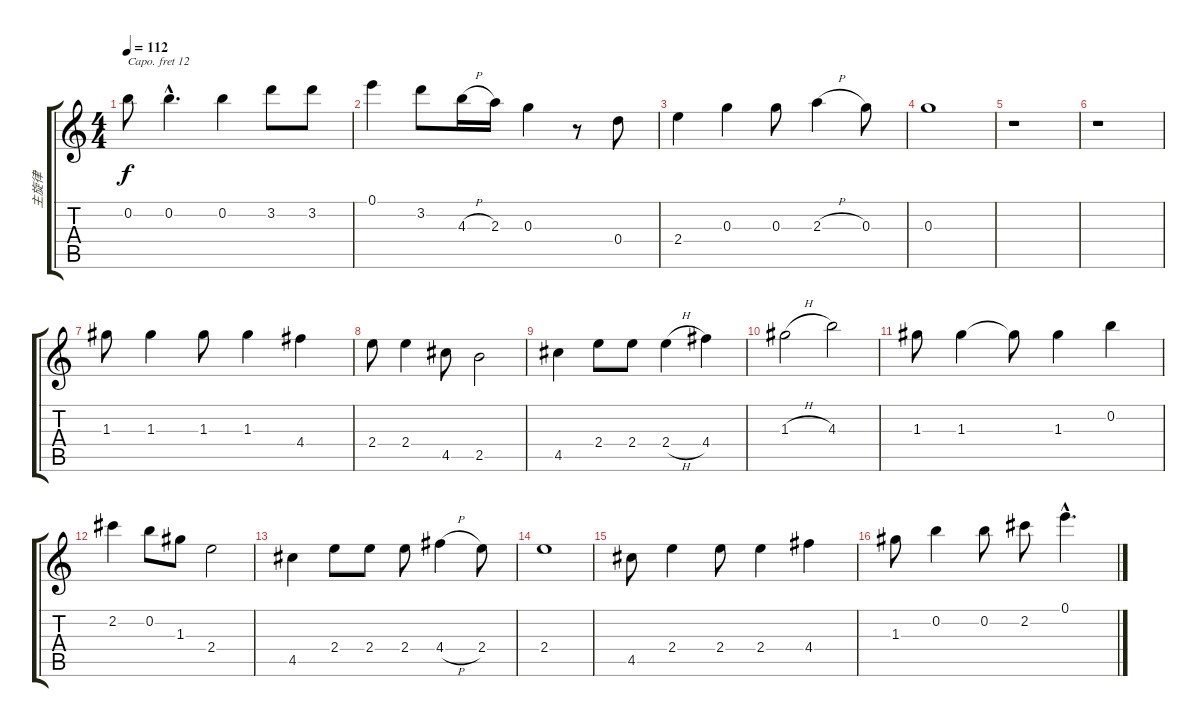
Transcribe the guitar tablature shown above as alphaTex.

\track ("主旋律" "主旋律") {instrument acousticguitarnylon}
\staff {score tabs}
\capo 12
\tuning (E4 B3 G3 D3 A2 E2) {hide}
\ts (4 4)
\tempo 112
\clef g2
\ks c
0.2.8{dy f} 0.2{hac}.4{d} 0.2.4 3.2.8 3.2.8 |
0.1.4 3.2.8 4.3{h}.16 2.3.16 0.3.4 r.8 0.4.8 |
2.4.4 0.3.4 0.3.8 2.3{h}.4 0.3.8 |
0.3.1 |
r.1 |
r.1 |
1.3.8 1.3.4 1.3.8 1.3.4 4.4.4 |
2.4.8 2.4.4 4.5.8 2.5.2 |
4.5.4 2.4.8 2.4.8 2.4{h}.4 4.4.4 |
1.3{h}.2 4.3.2 |
1.3.8 1.3.4 1.3{t}.8 1.3.4 0.2.4 |
2.2.4 0.2.8 1.3.8 2.4.2 |
4.5.4 2.4.8 2.4.8 2.4.8 4.4{h}.4 2.4.8 |
2.4.1 |
4.5.8 2.4.4 2.4.8 2.4.4 4.4.4 |
1.3.8 0.2.4 0.2.8 2.2.8 0.1{hac}.4{d}
